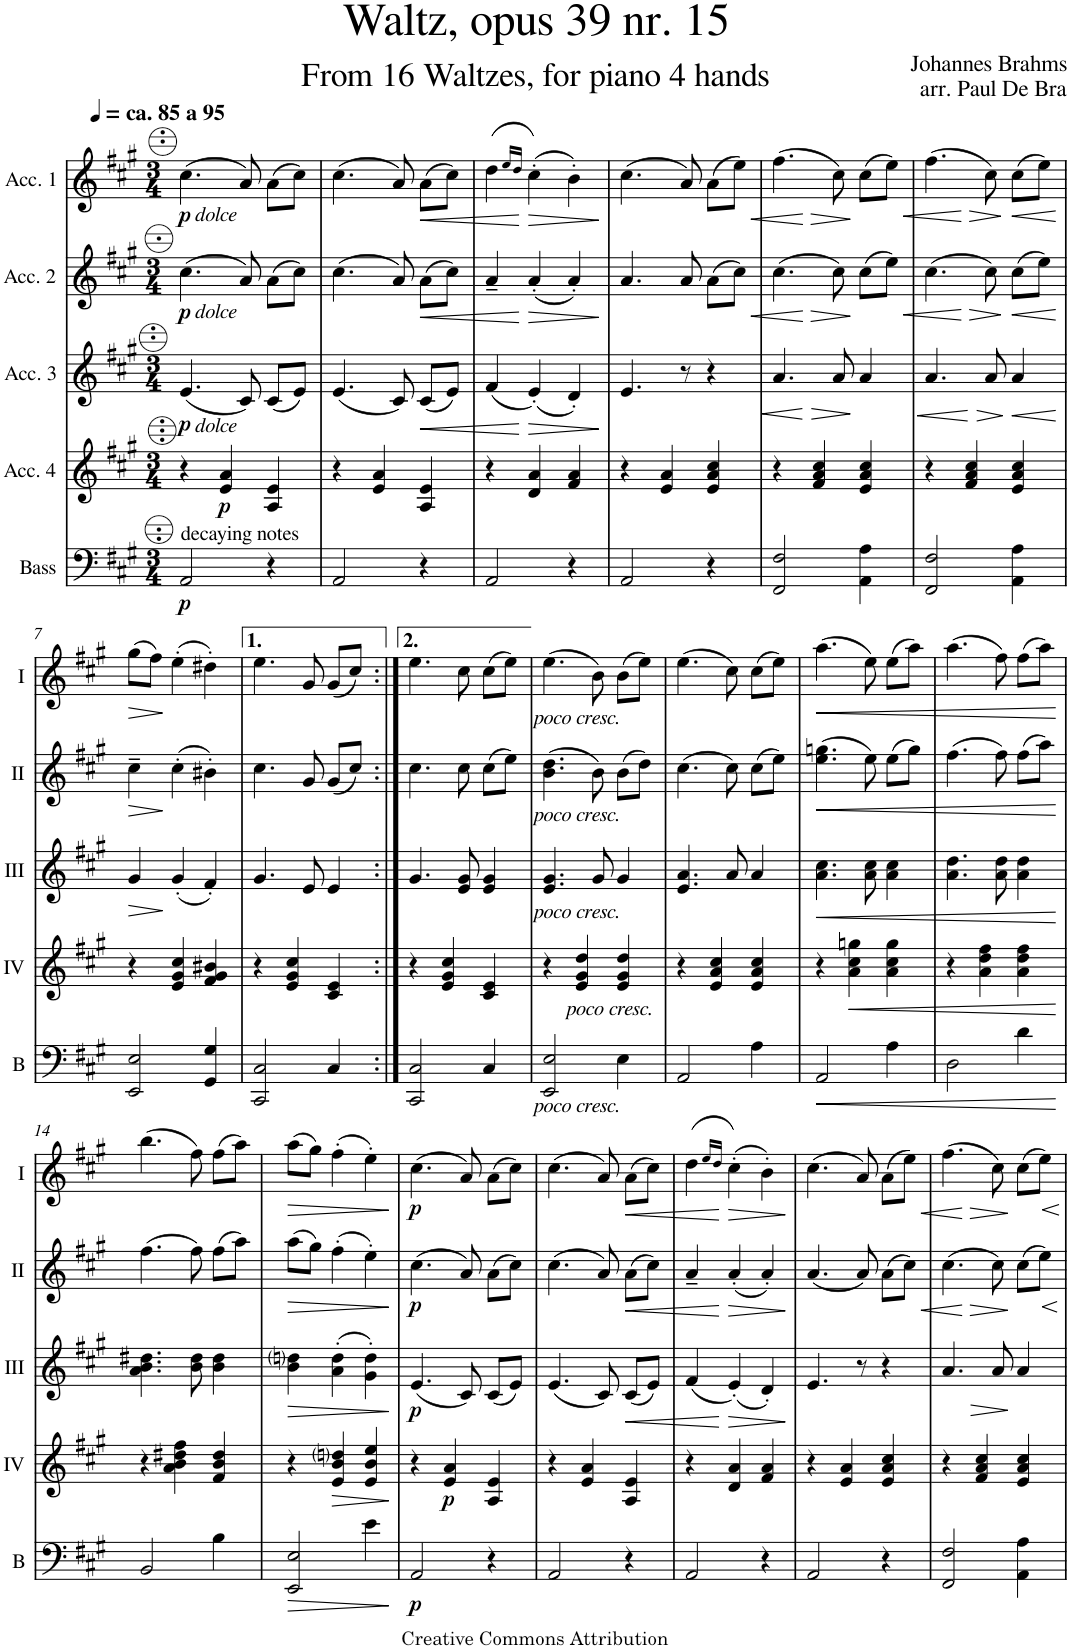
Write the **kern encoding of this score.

**kern	**dynam	**kern	**dynam	**kern	**dynam	**kern	**dynam	**kern	**dynam
*part5	*part5	*part4	*part4	*part3	*part3	*part2	*part2	*part1	*part1
*staff5	*staff5	*staff4	*staff4	*staff3	*staff3	*staff2	*staff2	*staff1	*staff1
*I"Bass	*	*I"Acc. 4	*	*I"Acc. 3	*	*I"Acc. 2	*	*I"Acc. 1	*
*I'B	*	*	*	*	*	*	*	*	*
*clefF4	*	*clefG2	*	*clefG2	*	*clefG2	*	*clefG2	*
*Trd7c12	*	*Trd7c12	*	*	*	*	*	*	*
*k[f#c#g#]	*	*k[f#c#g#]	*	*k[f#c#g#]	*	*k[f#c#g#]	*	*k[f#c#g#]	*
*M3/4	*	*M3/4	*	*M3/4	*	*M3/4	*	*M3/4	*
=1	=1	=1	=1	=1	=1	=1	=1	=1	=1
!	!	!	!	!	!	!	!	!LO:TX:a:B:t=ca. 85 a 95	!
!	!	!	!	!	!	!	!	!LO:TX:b:i:t=dolce	!
!	!	!	!	!	!	!LO:TX:b:i:t=dolce	!	!	!
!	!	!	!	!LO:TX:b:i:t=dolce	!	!	!	!	!
!LO:TX:a:t=decaying notes	!	!	!	!	!	!	!	!	!
!	!LO:DY:b	!	!	!	!LO:DY:b	!	!LO:DY:b	!	!LO:DY:b
2AA/	p	4r	.	(4.e/	p	(4.cc#\	p	(4.cc#\	p
!	!	!	!LO:DY:b	!	!	!	!	!	!
.	.	4e/ 4a/	p	.	.	.	.	.	.
.	.	.	.	8c#/)	.	8a/)	.	8a/)	.
4r	.	4A/ 4e/	.	(8c#/L	.	(8a\L	.	(8a\L	.
.	.	.	.	8e/J)	.	8cc#\J)	.	8cc#\J)	.
=2	=2	=2	=2	=2	=2	=2	=2	=2	=2
2AA/	.	4r	.	(4.e/	.	(4.cc#\	.	(4.cc#\	.
.	.	4e/ 4a/	.	.	.	.	.	.	.
.	.	.	.	8c#/)	.	8a/)	.	8a/)	.
!	!	!	!	!	!LO:HP:b	!	!LO:HP:b	!	!LO:HP:b
4r	.	4A/ 4e/	.	(8c#/L	<	(8a\L	<	(8a\L	<
.	.	.	.	8e/J)	.	8cc#\J)	.	8cc#\J)	.
=3	=3	=3	=3	=3	=3	=3	=3	=3	=3
2AA/	.	4r	.	(4f#/	.	4a~/	.	(4dd\	.
.	.	.	.	.	.	.	.	16qee/LL	.
.	.	.	.	.	.	.	.	16qdd/JJ	.
!	!	!	!	!	!LO:HP:n=1:b	!	!LO:HP:n=1:b	!	!LO:HP:n=1:b
.	.	4d/ 4a/	.	(4e'/)	[ >	(4a'/	[ >	(4cc#'\)	[ >
4r	.	4f#/ 4a/	.	4d'/)	.	4a'/)	.	4b'\)	.
.	.	.	.	.	]	.	]	.	]
=4	=4	=4	=4	=4	=4	=4	=4	=4	=4
2AA/	.	4r	.	4.e/	.	4.a/	.	(4.cc#\	.
.	.	4e/ 4a/	.	.	.	.	.	.	.
.	.	.	.	8r	.	8a/	.	8a/)	.
4r	.	4e/ 4a/ 4cc#/	.	4r	.	(8a\L	.	(8a\L	.
!	!	!	!	!	!	!	!LO:HP:b	!	!LO:HP:b
.	.	.	.	.	.	8cc#\J)	<	8ee\J)	<
=5	=5	=5	=5	=5	=5	=5	=5	=5	=5
!	!	!	!	!	!LO:HP:b	!	!	!	!
2FF#/ 2F#/	.	4r	.	4.a/	<	(4.cc#\	.	(4.ff#\	.
.	.	4f#/ 4a/ 4cc#/	.	.	.	.	.	.	.
!	!	!	!	!	!LO:HP:n=1:b	!	!LO:HP:n=1:b	!	!LO:HP:n=1:b
.	.	.	.	8a/	[ >	8cc#\)	[ >	8cc#\)	[ >
4AA\ 4A\	.	4e/ 4a/ 4cc#/	.	4a/	]	(8cc#\L	]	(8cc#\L	]
!	!	!	!	!	!	!	!LO:HP:b	!	!LO:HP:b
.	.	.	.	.	.	8ee\J)	<	8ee\J)	<
=6	=6	=6	=6	=6	=6	=6	=6	=6	=6
!	!	!	!	!	!LO:HP:b	!	!	!	!
2FF#/ 2F#/	.	4r	.	4.a/	<	(4.cc#\	.	(4.ff#\	.
.	.	4f#/ 4a/ 4cc#/	.	.	.	.	.	.	.
!	!	!	!	!	!LO:HP:n=1:b	!	!LO:HP:n=1:b	!	!LO:HP:n=1:b
.	.	.	.	8a/	[ >	8cc#\)	[ >	8cc#\)	[ >
!	!	!	!	!	!LO:HP:n=1:b	!	!LO:HP:n=1:b	!	!LO:HP:n=1:b
4AA\ 4A\	.	4e/ 4a/ 4cc#/	.	4a/	] <	(8cc#\L	] <	(8cc#\L	] <
.	.	.	.	.	.	8ee\J)	.	8ee\J)	.
.	.	.	.	.	[	.	[	.	[
!!LO:LB:g=z
=7	=7	=7	=7	=7	=7	=7	=7	=7	=7
!	!	!	!	!	!LO:HP:b	!	!LO:HP:b	!	!LO:HP:b
2EE/ 2E/	.	4r	.	4g#/	>	4cc#~\	>	(8gg#\L	>
.	.	.	.	.	.	.	.	8ff#\J)	.
.	.	4e/ 4g#/ 4cc#/	.	(4g#'/	]	(4cc#'\	]	(4ee'\	]
4GG#/ 4G#/	.	4f#/ 4g#/ 4b#X/	.	4f#'/)	.	4b#X'\)	.	4dd#X'\)	.
=8	=8	=8	=8	=8	=8	=8	=8	=8	=8
2CC#/ 2C#/	.	4r	.	4.g#/	.	4.cc#\	.	4.ee\	.
.	.	4e/ 4g#/ 4cc#/	.	.	.	.	.	.	.
.	.	.	.	8e/	.	8g#/	.	8g#/	.
4C#/	.	4c#/ 4e/	.	4e/	.	(8g#/L	.	(8g#/L	.
.	.	.	.	.	.	8cc#/J)	.	8cc#/J)	.
=9:|!	=9:|!	=9:|!	=9:|!	=9:|!	=9:|!	=9:|!	=9:|!	=9:|!	=9:|!
2CC#/ 2C#/	.	4r	.	4.g#/	.	4.cc#\	.	4.ee\	.
.	.	4e/ 4g#/ 4cc#/	.	.	.	.	.	.	.
.	.	.	.	8e/ 8g#/	.	8cc#\	.	8cc#\	.
4C#/	.	4c#/ 4e/	.	4e/ 4g#/	.	(8cc#\L	.	(8cc#\L	.
.	.	.	.	.	.	8ee\J)	.	8ee\J)	.
=10	=10	=10	=10	=10	=10	=10	=10	=10	=10
!	!	!	!	!	!	!	!	!LO:TX:b:i:t=poco cresc.	!
!	!	!	!	!	!	!LO:TX:b:i:t=poco cresc.	!	!	!
!	!	!	!	!LO:TX:b:i:t=poco cresc.	!	!	!	!	!
!LO:TX:b:i:t=poco cresc.	!	!	!	!	!	!	!	!	!
2EE/ 2E/	.	4r	.	4.e/ 4.g#/	.	(4.b\ 4.dd\	.	(4.ee\	.
!	!	!LO:TX:b:i:t=poco cresc.	!	!	!	!	!	!	!
.	.	4e/ 4g#/ 4dd/	.	.	.	.	.	.	.
.	.	.	.	8g#/	.	8b\)	.	8b\)	.
4E\	.	4e/ 4g#/ 4dd/	.	4g#/	.	(8b\L	.	(8b\L	.
.	.	.	.	.	.	8dd\J)	.	8ee\J)	.
=11	=11	=11	=11	=11	=11	=11	=11	=11	=11
2AA/	.	4r	.	4.e/ 4.a/	.	(4.cc#\	.	(4.ee\	.
.	.	4e/ 4a/ 4cc#/	.	.	.	.	.	.	.
.	.	.	.	8a/	.	8cc#\)	.	8cc#\)	.
4A\	.	4e/ 4a/ 4cc#/	.	4a/	.	(8cc#\L	.	(8cc#\L	.
.	.	.	.	.	.	8ee\J)	.	8ee\J)	.
=12	=12	=12	=12	=12	=12	=12	=12	=12	=12
!	!LO:HP:b	!	!	!	!LO:HP:b	!	!LO:HP:b	!	!LO:HP:b
2AA/	<	4r	.	4.a\ 4.cc#\	<	(4.ee\ 4.ggn\	<	(4.aa\	<
!	!	!	!LO:HP:b	!	!	!	!	!	!
.	.	4a\ 4cc#\ 4ggn\	<	.	.	.	.	.	.
.	.	.	.	8a\ 8cc#\	.	8ee\)	.	8ee\)	.
4A\	.	4a\ 4cc#\ 4gg\	.	4a\ 4cc#\	.	(8ee\L	.	(8ee\L	.
.	.	.	.	.	.	8gg\J)	.	8aa\J)	.
=13	=13	=13	=13	=13	=13	=13	=13	=13	=13
2D\	.	4r	.	4.a\ 4.dd\	.	(4.ff#\	.	(4.aa\	.
.	.	4a\ 4dd\ 4ff#\	.	.	.	.	.	.	.
.	.	.	.	8a\ 8dd\	.	8ff#\)	.	8ff#\)	.
4d\	.	4a\ 4dd\ 4ff#\	.	4a\ 4dd\	.	(8ff#\L	.	(8ff#\L	.
.	.	.	.	.	.	8aa\J)	.	8aa\J)	.
.	[	.	[	.	[	.	[	.	[
!!LO:LB:g=z
=14	=14	=14	=14	=14	=14	=14	=14	=14	=14
2BB/	.	4r	.	4.a\ 4.b\ 4.dd#X\	.	(4.ff#\	.	(4.bb\	.
.	.	4a\ 4b\ 4dd#X\ 4ff#\	.	.	.	.	.	.	.
.	.	.	.	8b\ 8dd#\	.	8ff#\)	.	8ff#\)	.
4B\	.	4f#/ 4b/ 4dd#/	.	4b\ 4dd#\	.	(8ff#\L	.	(8ff#\L	.
.	.	.	.	.	.	8aa\J)	.	8aa\J)	.
=15	=15	=15	=15	=15	=15	=15	=15	=15	=15
!	!LO:HP:b	!	!	!	!LO:HP:b	!	!LO:HP:b	!	!LO:HP:b
2EE/ 2E/	>	4r	.	4b\ 4ddni\	>	(8aa\L	>	(8aa\L	>
.	.	.	.	.	.	8gg#\J)	.	8gg#\J)	.
!	!	!	!LO:HP:b	!	!	!	!	!	!
.	.	4e/ 4b/ 4ddni/	>	(4a\' 4dd\'	.	(4ff#'\	.	(4ff#'\	.
4e\	.	4e/ 4b/ 4ee/	.	4g#\' 4dd\')	.	4ee'\)	.	4ee'\)	.
.	]	.	]	.	]	.	]	.	]
=16	=16	=16	=16	=16	=16	=16	=16	=16	=16
!	!LO:DY:b	!	!	!	!LO:DY:b	!	!LO:DY:b	!	!LO:DY:b
2AA/	p	4r	.	(4.e/	p	(4.cc#\	p	(4.cc#\	p
!	!	!	!LO:DY:b	!	!	!	!	!	!
.	.	4e/ 4a/	p	.	.	.	.	.	.
.	.	.	.	8c#/)	.	8a/)	.	8a/)	.
4r	.	4A/ 4e/	.	(8c#/L	.	(8a\L	.	(8a\L	.
.	.	.	.	8e/J)	.	8cc#\J)	.	8cc#\J)	.
=17	=17	=17	=17	=17	=17	=17	=17	=17	=17
2AA/	.	4r	.	(4.e/	.	(4.cc#\	.	(4.cc#\	.
.	.	4e/ 4a/	.	.	.	.	.	.	.
.	.	.	.	8c#/)	.	8a/)	.	8a/)	.
!	!	!	!	!	!LO:HP:b	!	!LO:HP:b	!	!LO:HP:b
4r	.	4A/ 4e/	.	(8c#/L	<	(8a\L	<	(8a\L	<
.	.	.	.	8e/J)	.	8cc#\J)	.	8cc#\J)	.
=18	=18	=18	=18	=18	=18	=18	=18	=18	=18
2AA/	.	4r	.	(4f#/	.	4a~/	.	(4dd\	.
.	.	.	.	.	.	.	.	16qee/LL	.
.	.	.	.	.	.	.	.	16qdd/JJ	.
!	!	!	!	!	!LO:HP:n=1:b	!	!LO:HP:n=1:b	!	!LO:HP:n=1:b
.	.	4d/ 4a/	.	(4e'/)	[ >	(4a'/	[ >	(4cc#'\)	[ >
4r	.	4f#/ 4a/	.	4d'/)	.	4a'/)	.	4b'\)	.
.	.	.	.	.	]	.	]	.	]
=19	=19	=19	=19	=19	=19	=19	=19	=19	=19
2AA/	.	4r	.	4.e/	.	(4.a/	.	(4.cc#\	.
.	.	4e/ 4a/	.	.	.	.	.	.	.
.	.	.	.	8r	.	8a/)	.	8a/)	.
4r	.	4e/ 4a/ 4cc#/	.	4r	.	(8a\L	.	(8a\L	.
!	!	!	!	!	!	!	!LO:HP:b	!	!LO:HP:b
.	.	.	.	.	.	8cc#\J)	<	8ee\J)	<
=20	=20	=20	=20	=20	=20	=20	=20	=20	=20
2FF#/ 2F#/	.	4r	.	4.a/	.	(4.cc#\	.	(4.ff#\	.
.	.	4f#/ 4a/ 4cc#/	.	.	.	.	.	.	.
!	!	!	!	!	!LO:HP:b	!	!LO:HP:n=1:b	!	!LO:HP:n=1:b
.	.	.	.	8a/	>	8cc#\)	[ >	8cc#\)	[ >
4AA\ 4A\	.	4e/ 4a/ 4cc#/	.	4a/	]	(8cc#\L	]	(8cc#\L	]
.	.	.	.	.	.	8ee\J)	.	8ee\J)	.
=	=	=	=	=	=	=	=	=	=
*-	*-	*-	*-	*-	*-	*-	*-	*-	*-
